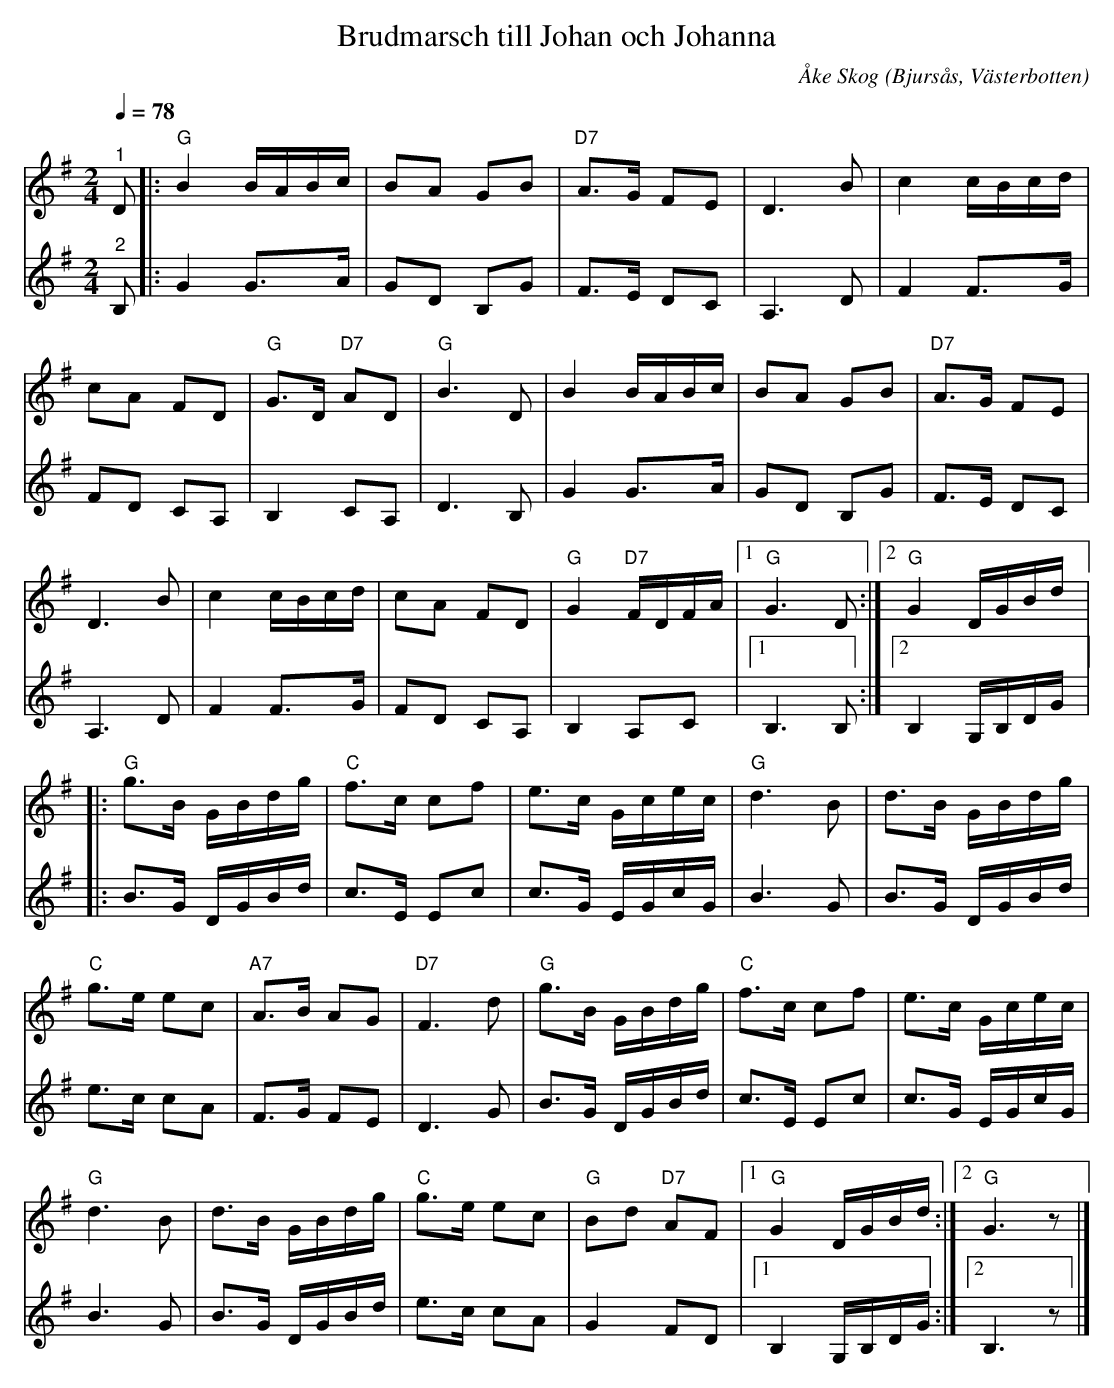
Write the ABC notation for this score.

X:1
T:Brudmarsch till Johan och Johanna
C:Åke Skog
O:Bjursås, Västerbotten
L:1/8
Q:1/4=78
M:2/4
K:G
V:1
"^1" D |:"G" B2 B/A/B/c/ | BA GB |"D7" A>G FE | D3 B | c2 c/B/c/d/ |
cA FD |"G" G>D"D7" AD | "G" B3 D | B2 B/A/B/c/ | BA GB |"D7" A>G FE |
D3 B | c2 c/B/c/d/ | cA FD | "G" G2"D7" F/D/F/A/ |1"G" G3 D :|2"G" G2 D/G/B/d/ |:
"G" g>B G/B/d/g/ |"C" f>c cf | e>c G/c/e/c/ |"G" d3 B | d>B G/B/d/g/ |
"C"g>e ec |"A7" A>B AG |"D7" F3 d |"G" g>B G/B/d/g/ | "C" f>c cf | e>c G/c/e/c/ |
"G" d3 B | d>B G/B/d/g/ | "C"g>e ec | "G"Bd "D7"AF |1 "G"G2 D/G/B/d/ :|2 "G"G3 z |]
V:2
"^2" B, |: G2 G>A | GD B,G | F>E DC | A,3 D | F2 F>G |
FD CA, | B,2 CA, | D3 B, | G2 G>A | GD B,G | F>E DC |
A,3 D | F2 F>G | FD CA, | B,2 A,C |1 B,3 B, :|2 B,2 G,/B,/D/G/ |:
B>G D/G/B/d/ | c>E Ec | c>G E/G/c/G/ | B3 G | B>G D/G/B/d/ |
e>c cA | F>G FE | D3 G | B>G D/G/B/d/ | c>E Ec | c>G E/G/c/G/ | B3 G |
B>G D/G/B/d/ | e>c cA | G2 FD |1B,2 G,/B,/D/G/ :|2 B,3 z |]
